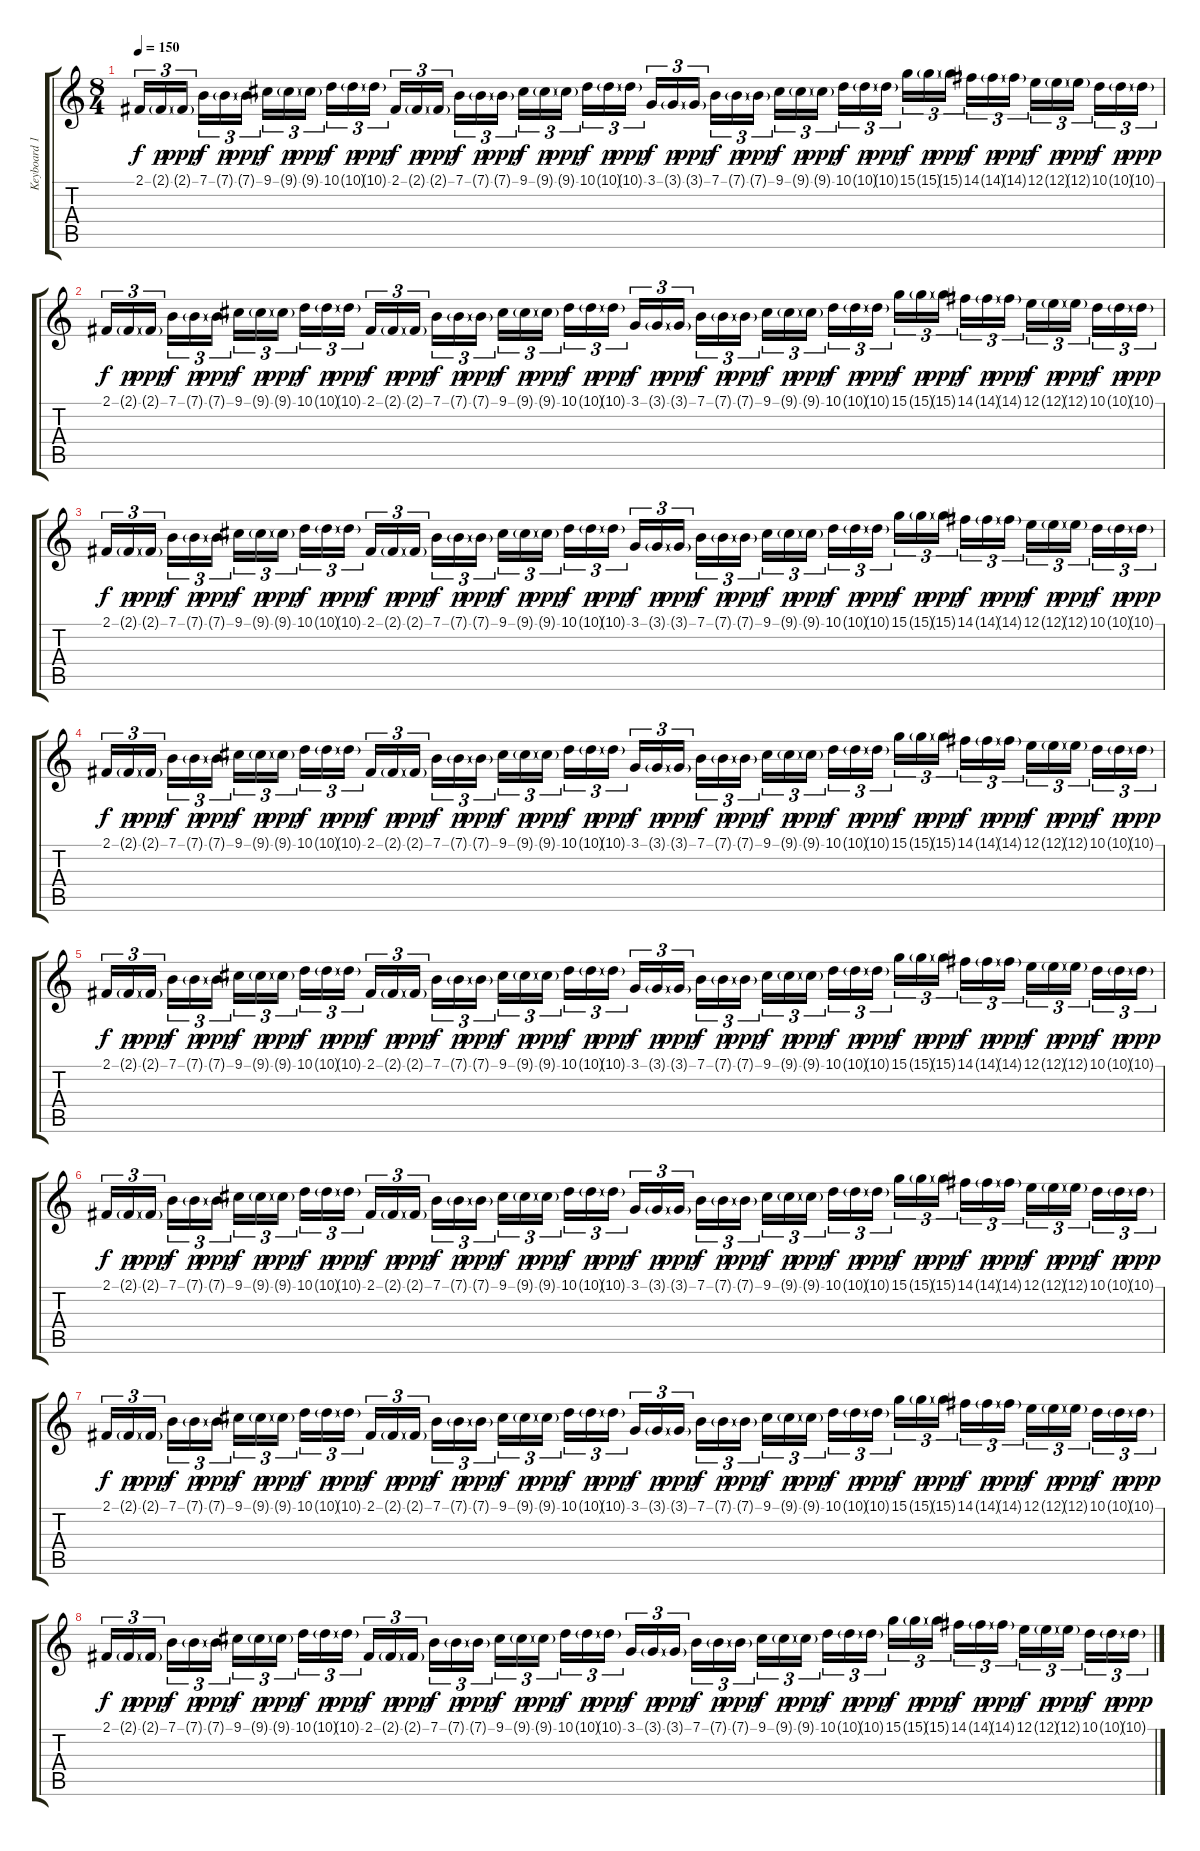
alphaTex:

\track ("Keyboard 1" "Keyboard 1") {instrument musicbox}
\staff {score tabs}
\tuning (E4 B3 G3 D3 A2 E2) {hide}
\ts (8 4)
\tempo 150
\clef g2
\ks c
2.1.16{tu (3 2) dy f} 2.1{g}.16{tu (3 2) dy p} 2.1{g}.16{tu (3 2) dy ppp} 7.1.16{tu (3 2) dy f} 7.1{g}.16{tu (3 2) dy p} 7.1{g}.16{tu (3 2) dy ppp} 9.1.16{tu (3 2) dy f} 9.1{g}.16{tu (3 2) dy p} 9.1{g}.16{tu (3 2) dy ppp} 10.1.16{tu (3 2) dy f} 10.1{g}.16{tu (3 2) dy p} 10.1{g}.16{tu (3 2) dy ppp} 2.1.16{tu (3 2) dy f} 2.1{g}.16{tu (3 2) dy p} 2.1{g}.16{tu (3 2) dy ppp} 7.1.16{tu (3 2) dy f} 7.1{g}.16{tu (3 2) dy p} 7.1{g}.16{tu (3 2) dy ppp} 9.1.16{tu (3 2) dy f} 9.1{g}.16{tu (3 2) dy p} 9.1{g}.16{tu (3 2) dy ppp} 10.1.16{tu (3 2) dy f} 10.1{g}.16{tu (3 2) dy p} 10.1{g}.16{tu (3 2) dy ppp} 3.1.16{tu (3 2) dy f} 3.1{g}.16{tu (3 2) dy p} 3.1{g}.16{tu (3 2) dy ppp} 7.1.16{tu (3 2) dy f} 7.1{g}.16{tu (3 2) dy p} 7.1{g}.16{tu (3 2) dy ppp} 9.1.16{tu (3 2) dy f} 9.1{g}.16{tu (3 2) dy p} 9.1{g}.16{tu (3 2) dy ppp} 10.1.16{tu (3 2) dy f} 10.1{g}.16{tu (3 2) dy p} 10.1{g}.16{tu (3 2) dy ppp} 15.1.16{tu (3 2) dy f} 15.1{g}.16{tu (3 2) dy p} 15.1{g}.16{tu (3 2) dy ppp} 14.1.16{tu (3 2) dy f} 14.1{g}.16{tu (3 2) dy p} 14.1{g}.16{tu (3 2) dy ppp} 12.1.16{tu (3 2) dy f} 12.1{g}.16{tu (3 2) dy p} 12.1{g}.16{tu (3 2) dy ppp} 10.1.16{tu (3 2) dy f} 10.1{g}.16{tu (3 2) dy p} 10.1{g}.16{tu (3 2) dy ppp} |
2.1.16{tu (3 2) dy f} 2.1{g}.16{tu (3 2) dy p} 2.1{g}.16{tu (3 2) dy ppp} 7.1.16{tu (3 2) dy f} 7.1{g}.16{tu (3 2) dy p} 7.1{g}.16{tu (3 2) dy ppp} 9.1.16{tu (3 2) dy f} 9.1{g}.16{tu (3 2) dy p} 9.1{g}.16{tu (3 2) dy ppp} 10.1.16{tu (3 2) dy f} 10.1{g}.16{tu (3 2) dy p} 10.1{g}.16{tu (3 2) dy ppp} 2.1.16{tu (3 2) dy f} 2.1{g}.16{tu (3 2) dy p} 2.1{g}.16{tu (3 2) dy ppp} 7.1.16{tu (3 2) dy f} 7.1{g}.16{tu (3 2) dy p} 7.1{g}.16{tu (3 2) dy ppp} 9.1.16{tu (3 2) dy f} 9.1{g}.16{tu (3 2) dy p} 9.1{g}.16{tu (3 2) dy ppp} 10.1.16{tu (3 2) dy f} 10.1{g}.16{tu (3 2) dy p} 10.1{g}.16{tu (3 2) dy ppp} 3.1.16{tu (3 2) dy f} 3.1{g}.16{tu (3 2) dy p} 3.1{g}.16{tu (3 2) dy ppp} 7.1.16{tu (3 2) dy f} 7.1{g}.16{tu (3 2) dy p} 7.1{g}.16{tu (3 2) dy ppp} 9.1.16{tu (3 2) dy f} 9.1{g}.16{tu (3 2) dy p} 9.1{g}.16{tu (3 2) dy ppp} 10.1.16{tu (3 2) dy f} 10.1{g}.16{tu (3 2) dy p} 10.1{g}.16{tu (3 2) dy ppp} 15.1.16{tu (3 2) dy f} 15.1{g}.16{tu (3 2) dy p} 15.1{g}.16{tu (3 2) dy ppp} 14.1.16{tu (3 2) dy f} 14.1{g}.16{tu (3 2) dy p} 14.1{g}.16{tu (3 2) dy ppp} 12.1.16{tu (3 2) dy f} 12.1{g}.16{tu (3 2) dy p} 12.1{g}.16{tu (3 2) dy ppp} 10.1.16{tu (3 2) dy f} 10.1{g}.16{tu (3 2) dy p} 10.1{g}.16{tu (3 2) dy ppp} |
2.1.16{tu (3 2) dy f} 2.1{g}.16{tu (3 2) dy p} 2.1{g}.16{tu (3 2) dy ppp} 7.1.16{tu (3 2) dy f} 7.1{g}.16{tu (3 2) dy p} 7.1{g}.16{tu (3 2) dy ppp} 9.1.16{tu (3 2) dy f} 9.1{g}.16{tu (3 2) dy p} 9.1{g}.16{tu (3 2) dy ppp} 10.1.16{tu (3 2) dy f} 10.1{g}.16{tu (3 2) dy p} 10.1{g}.16{tu (3 2) dy ppp} 2.1.16{tu (3 2) dy f} 2.1{g}.16{tu (3 2) dy p} 2.1{g}.16{tu (3 2) dy ppp} 7.1.16{tu (3 2) dy f} 7.1{g}.16{tu (3 2) dy p} 7.1{g}.16{tu (3 2) dy ppp} 9.1.16{tu (3 2) dy f} 9.1{g}.16{tu (3 2) dy p} 9.1{g}.16{tu (3 2) dy ppp} 10.1.16{tu (3 2) dy f} 10.1{g}.16{tu (3 2) dy p} 10.1{g}.16{tu (3 2) dy ppp} 3.1.16{tu (3 2) dy f} 3.1{g}.16{tu (3 2) dy p} 3.1{g}.16{tu (3 2) dy ppp} 7.1.16{tu (3 2) dy f} 7.1{g}.16{tu (3 2) dy p} 7.1{g}.16{tu (3 2) dy ppp} 9.1.16{tu (3 2) dy f} 9.1{g}.16{tu (3 2) dy p} 9.1{g}.16{tu (3 2) dy ppp} 10.1.16{tu (3 2) dy f} 10.1{g}.16{tu (3 2) dy p} 10.1{g}.16{tu (3 2) dy ppp} 15.1.16{tu (3 2) dy f} 15.1{g}.16{tu (3 2) dy p} 15.1{g}.16{tu (3 2) dy ppp} 14.1.16{tu (3 2) dy f} 14.1{g}.16{tu (3 2) dy p} 14.1{g}.16{tu (3 2) dy ppp} 12.1.16{tu (3 2) dy f} 12.1{g}.16{tu (3 2) dy p} 12.1{g}.16{tu (3 2) dy ppp} 10.1.16{tu (3 2) dy f} 10.1{g}.16{tu (3 2) dy p} 10.1{g}.16{tu (3 2) dy ppp} |
2.1.16{tu (3 2) dy f} 2.1{g}.16{tu (3 2) dy p} 2.1{g}.16{tu (3 2) dy ppp} 7.1.16{tu (3 2) dy f} 7.1{g}.16{tu (3 2) dy p} 7.1{g}.16{tu (3 2) dy ppp} 9.1.16{tu (3 2) dy f} 9.1{g}.16{tu (3 2) dy p} 9.1{g}.16{tu (3 2) dy ppp} 10.1.16{tu (3 2) dy f} 10.1{g}.16{tu (3 2) dy p} 10.1{g}.16{tu (3 2) dy ppp} 2.1.16{tu (3 2) dy f} 2.1{g}.16{tu (3 2) dy p} 2.1{g}.16{tu (3 2) dy ppp} 7.1.16{tu (3 2) dy f} 7.1{g}.16{tu (3 2) dy p} 7.1{g}.16{tu (3 2) dy ppp} 9.1.16{tu (3 2) dy f} 9.1{g}.16{tu (3 2) dy p} 9.1{g}.16{tu (3 2) dy ppp} 10.1.16{tu (3 2) dy f} 10.1{g}.16{tu (3 2) dy p} 10.1{g}.16{tu (3 2) dy ppp} 3.1.16{tu (3 2) dy f} 3.1{g}.16{tu (3 2) dy p} 3.1{g}.16{tu (3 2) dy ppp} 7.1.16{tu (3 2) dy f} 7.1{g}.16{tu (3 2) dy p} 7.1{g}.16{tu (3 2) dy ppp} 9.1.16{tu (3 2) dy f} 9.1{g}.16{tu (3 2) dy p} 9.1{g}.16{tu (3 2) dy ppp} 10.1.16{tu (3 2) dy f} 10.1{g}.16{tu (3 2) dy p} 10.1{g}.16{tu (3 2) dy ppp} 15.1.16{tu (3 2) dy f} 15.1{g}.16{tu (3 2) dy p} 15.1{g}.16{tu (3 2) dy ppp} 14.1.16{tu (3 2) dy f} 14.1{g}.16{tu (3 2) dy p} 14.1{g}.16{tu (3 2) dy ppp} 12.1.16{tu (3 2) dy f} 12.1{g}.16{tu (3 2) dy p} 12.1{g}.16{tu (3 2) dy ppp} 10.1.16{tu (3 2) dy f} 10.1{g}.16{tu (3 2) dy p} 10.1{g}.16{tu (3 2) dy ppp} |
2.1.16{tu (3 2) dy f} 2.1{g}.16{tu (3 2) dy p} 2.1{g}.16{tu (3 2) dy ppp} 7.1.16{tu (3 2) dy f} 7.1{g}.16{tu (3 2) dy p} 7.1{g}.16{tu (3 2) dy ppp} 9.1.16{tu (3 2) dy f} 9.1{g}.16{tu (3 2) dy p} 9.1{g}.16{tu (3 2) dy ppp} 10.1.16{tu (3 2) dy f} 10.1{g}.16{tu (3 2) dy p} 10.1{g}.16{tu (3 2) dy ppp} 2.1.16{tu (3 2) dy f} 2.1{g}.16{tu (3 2) dy p} 2.1{g}.16{tu (3 2) dy ppp} 7.1.16{tu (3 2) dy f} 7.1{g}.16{tu (3 2) dy p} 7.1{g}.16{tu (3 2) dy ppp} 9.1.16{tu (3 2) dy f} 9.1{g}.16{tu (3 2) dy p} 9.1{g}.16{tu (3 2) dy ppp} 10.1.16{tu (3 2) dy f} 10.1{g}.16{tu (3 2) dy p} 10.1{g}.16{tu (3 2) dy ppp} 3.1.16{tu (3 2) dy f} 3.1{g}.16{tu (3 2) dy p} 3.1{g}.16{tu (3 2) dy ppp} 7.1.16{tu (3 2) dy f} 7.1{g}.16{tu (3 2) dy p} 7.1{g}.16{tu (3 2) dy ppp} 9.1.16{tu (3 2) dy f} 9.1{g}.16{tu (3 2) dy p} 9.1{g}.16{tu (3 2) dy ppp} 10.1.16{tu (3 2) dy f} 10.1{g}.16{tu (3 2) dy p} 10.1{g}.16{tu (3 2) dy ppp} 15.1.16{tu (3 2) dy f} 15.1{g}.16{tu (3 2) dy p} 15.1{g}.16{tu (3 2) dy ppp} 14.1.16{tu (3 2) dy f} 14.1{g}.16{tu (3 2) dy p} 14.1{g}.16{tu (3 2) dy ppp} 12.1.16{tu (3 2) dy f} 12.1{g}.16{tu (3 2) dy p} 12.1{g}.16{tu (3 2) dy ppp} 10.1.16{tu (3 2) dy f} 10.1{g}.16{tu (3 2) dy p} 10.1{g}.16{tu (3 2) dy ppp} |
2.1.16{tu (3 2) dy f} 2.1{g}.16{tu (3 2) dy p} 2.1{g}.16{tu (3 2) dy ppp} 7.1.16{tu (3 2) dy f} 7.1{g}.16{tu (3 2) dy p} 7.1{g}.16{tu (3 2) dy ppp} 9.1.16{tu (3 2) dy f} 9.1{g}.16{tu (3 2) dy p} 9.1{g}.16{tu (3 2) dy ppp} 10.1.16{tu (3 2) dy f} 10.1{g}.16{tu (3 2) dy p} 10.1{g}.16{tu (3 2) dy ppp} 2.1.16{tu (3 2) dy f} 2.1{g}.16{tu (3 2) dy p} 2.1{g}.16{tu (3 2) dy ppp} 7.1.16{tu (3 2) dy f} 7.1{g}.16{tu (3 2) dy p} 7.1{g}.16{tu (3 2) dy ppp} 9.1.16{tu (3 2) dy f} 9.1{g}.16{tu (3 2) dy p} 9.1{g}.16{tu (3 2) dy ppp} 10.1.16{tu (3 2) dy f} 10.1{g}.16{tu (3 2) dy p} 10.1{g}.16{tu (3 2) dy ppp} 3.1.16{tu (3 2) dy f} 3.1{g}.16{tu (3 2) dy p} 3.1{g}.16{tu (3 2) dy ppp} 7.1.16{tu (3 2) dy f} 7.1{g}.16{tu (3 2) dy p} 7.1{g}.16{tu (3 2) dy ppp} 9.1.16{tu (3 2) dy f} 9.1{g}.16{tu (3 2) dy p} 9.1{g}.16{tu (3 2) dy ppp} 10.1.16{tu (3 2) dy f} 10.1{g}.16{tu (3 2) dy p} 10.1{g}.16{tu (3 2) dy ppp} 15.1.16{tu (3 2) dy f} 15.1{g}.16{tu (3 2) dy p} 15.1{g}.16{tu (3 2) dy ppp} 14.1.16{tu (3 2) dy f} 14.1{g}.16{tu (3 2) dy p} 14.1{g}.16{tu (3 2) dy ppp} 12.1.16{tu (3 2) dy f} 12.1{g}.16{tu (3 2) dy p} 12.1{g}.16{tu (3 2) dy ppp} 10.1.16{tu (3 2) dy f} 10.1{g}.16{tu (3 2) dy p} 10.1{g}.16{tu (3 2) dy ppp} |
2.1.16{tu (3 2) dy f} 2.1{g}.16{tu (3 2) dy p} 2.1{g}.16{tu (3 2) dy ppp} 7.1.16{tu (3 2) dy f} 7.1{g}.16{tu (3 2) dy p} 7.1{g}.16{tu (3 2) dy ppp} 9.1.16{tu (3 2) dy f} 9.1{g}.16{tu (3 2) dy p} 9.1{g}.16{tu (3 2) dy ppp} 10.1.16{tu (3 2) dy f} 10.1{g}.16{tu (3 2) dy p} 10.1{g}.16{tu (3 2) dy ppp} 2.1.16{tu (3 2) dy f} 2.1{g}.16{tu (3 2) dy p} 2.1{g}.16{tu (3 2) dy ppp} 7.1.16{tu (3 2) dy f} 7.1{g}.16{tu (3 2) dy p} 7.1{g}.16{tu (3 2) dy ppp} 9.1.16{tu (3 2) dy f} 9.1{g}.16{tu (3 2) dy p} 9.1{g}.16{tu (3 2) dy ppp} 10.1.16{tu (3 2) dy f} 10.1{g}.16{tu (3 2) dy p} 10.1{g}.16{tu (3 2) dy ppp} 3.1.16{tu (3 2) dy f} 3.1{g}.16{tu (3 2) dy p} 3.1{g}.16{tu (3 2) dy ppp} 7.1.16{tu (3 2) dy f} 7.1{g}.16{tu (3 2) dy p} 7.1{g}.16{tu (3 2) dy ppp} 9.1.16{tu (3 2) dy f} 9.1{g}.16{tu (3 2) dy p} 9.1{g}.16{tu (3 2) dy ppp} 10.1.16{tu (3 2) dy f} 10.1{g}.16{tu (3 2) dy p} 10.1{g}.16{tu (3 2) dy ppp} 15.1.16{tu (3 2) dy f} 15.1{g}.16{tu (3 2) dy p} 15.1{g}.16{tu (3 2) dy ppp} 14.1.16{tu (3 2) dy f} 14.1{g}.16{tu (3 2) dy p} 14.1{g}.16{tu (3 2) dy ppp} 12.1.16{tu (3 2) dy f} 12.1{g}.16{tu (3 2) dy p} 12.1{g}.16{tu (3 2) dy ppp} 10.1.16{tu (3 2) dy f} 10.1{g}.16{tu (3 2) dy p} 10.1{g}.16{tu (3 2) dy ppp} |
2.1.16{tu (3 2) dy f} 2.1{g}.16{tu (3 2) dy p} 2.1{g}.16{tu (3 2) dy ppp} 7.1.16{tu (3 2) dy f} 7.1{g}.16{tu (3 2) dy p} 7.1{g}.16{tu (3 2) dy ppp} 9.1.16{tu (3 2) dy f} 9.1{g}.16{tu (3 2) dy p} 9.1{g}.16{tu (3 2) dy ppp} 10.1.16{tu (3 2) dy f} 10.1{g}.16{tu (3 2) dy p} 10.1{g}.16{tu (3 2) dy ppp} 2.1.16{tu (3 2) dy f} 2.1{g}.16{tu (3 2) dy p} 2.1{g}.16{tu (3 2) dy ppp} 7.1.16{tu (3 2) dy f} 7.1{g}.16{tu (3 2) dy p} 7.1{g}.16{tu (3 2) dy ppp} 9.1.16{tu (3 2) dy f} 9.1{g}.16{tu (3 2) dy p} 9.1{g}.16{tu (3 2) dy ppp} 10.1.16{tu (3 2) dy f} 10.1{g}.16{tu (3 2) dy p} 10.1{g}.16{tu (3 2) dy ppp} 3.1.16{tu (3 2) dy f} 3.1{g}.16{tu (3 2) dy p} 3.1{g}.16{tu (3 2) dy ppp} 7.1.16{tu (3 2) dy f} 7.1{g}.16{tu (3 2) dy p} 7.1{g}.16{tu (3 2) dy ppp} 9.1.16{tu (3 2) dy f} 9.1{g}.16{tu (3 2) dy p} 9.1{g}.16{tu (3 2) dy ppp} 10.1.16{tu (3 2) dy f} 10.1{g}.16{tu (3 2) dy p} 10.1{g}.16{tu (3 2) dy ppp} 15.1.16{tu (3 2) dy f} 15.1{g}.16{tu (3 2) dy p} 15.1{g}.16{tu (3 2) dy ppp} 14.1.16{tu (3 2) dy f} 14.1{g}.16{tu (3 2) dy p} 14.1{g}.16{tu (3 2) dy ppp} 12.1.16{tu (3 2) dy f} 12.1{g}.16{tu (3 2) dy p} 12.1{g}.16{tu (3 2) dy ppp} 10.1.16{tu (3 2) dy f} 10.1{g}.16{tu (3 2) dy p} 10.1{g}.16{tu (3 2) dy ppp}
